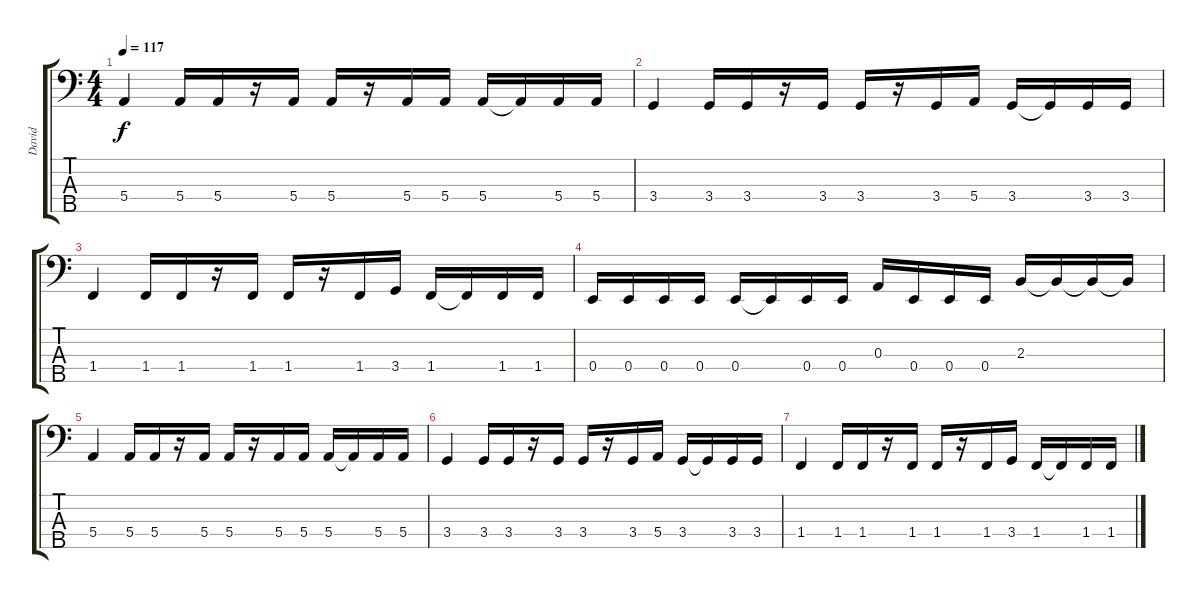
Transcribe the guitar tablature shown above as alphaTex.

\track ("David" "David") {instrument electricbasspick}
\staff {score tabs}
\tuning (G2 D2 A1 E1 B0) {hide}
\ts (4 4)
\tempo 117
\clef f4
\ks c
5.4.4{dy f} 5.4.16 5.4.16 r.16 5.4.16 5.4.16 r.16 5.4.16 5.4.16 5.4.16 5.4{t}.16 5.4.16 5.4.16 |
3.4.4{volume 5} 3.4.16 3.4.16 r.16 3.4.16 3.4.16 r.16 3.4.16 5.4.16 3.4.16 3.4{t}.16 3.4.16 3.4.16 |
1.4.4 1.4.16 1.4.16 r.16 1.4.16 1.4.16 r.16 1.4.16 3.4.16 1.4.16 1.4{t}.16 1.4.16 1.4.16 |
0.4.16{volume 3} 0.4.16 0.4.16 0.4.16 0.4.16 0.4{t}.16 0.4.16 0.4.16 0.3.16 0.4.16 0.4.16 0.4.16 2.3.16 2.3{t}.16 2.3{t}.16 2.3{t}.16 |
5.4.4 5.4.16 5.4.16 r.16 5.4.16 5.4.16 r.16 5.4.16 5.4.16 5.4.16 5.4{t}.16 5.4.16 5.4.16 |
3.4.4{volume 0} 3.4.16 3.4.16 r.16 3.4.16 3.4.16 r.16 3.4.16 5.4.16 3.4.16 3.4{t}.16 3.4.16 3.4.16 |
1.4.4 1.4.16 1.4.16 r.16 1.4.16 1.4.16 r.16 1.4.16 3.4.16 1.4.16 1.4{t}.16 1.4.16 1.4.16
